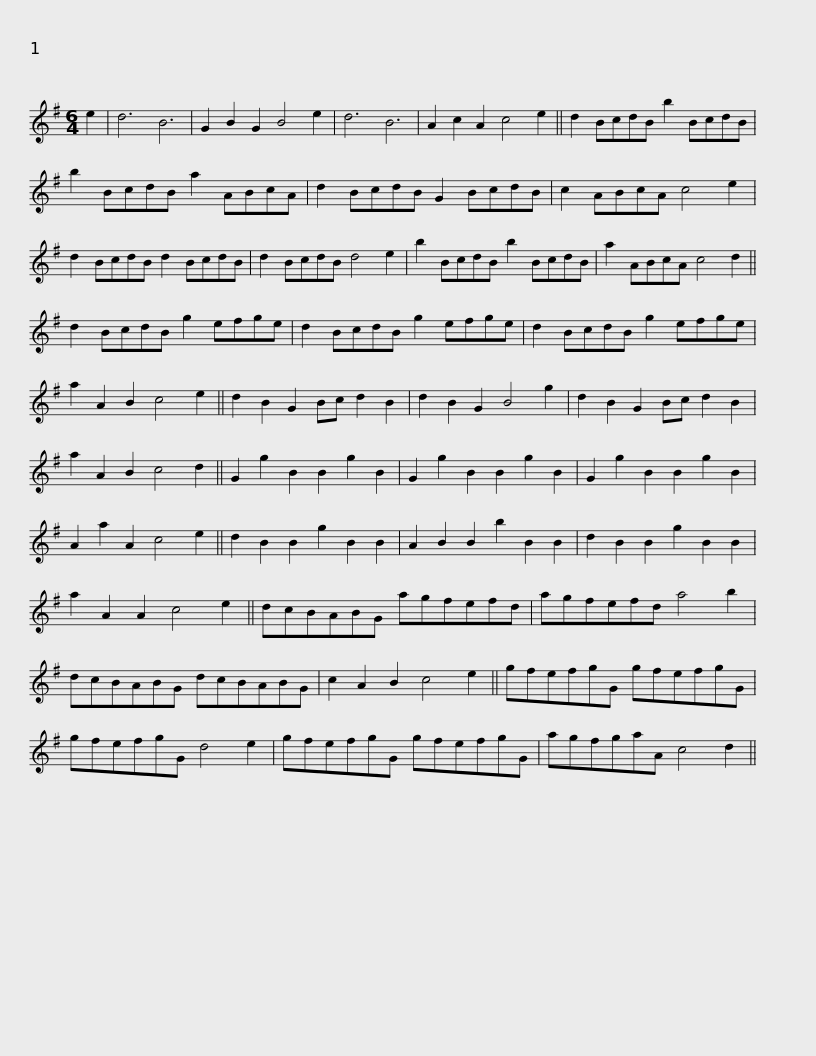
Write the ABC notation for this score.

X:1
L:1/8
M:6/4
I:linebreak $
K:G
V:1 treble
V:1
 e2 | d6 B6 | G2 B2 G2 B4 e2 | d6 B6 | A2 c2 A2 c4 e2 || %5
 d2 BcdB b2 BcdB | b2 BcdB a2 ABcA |$ d2 BcdB G2 BcdB | c2 ABcA c4 e2 | d2 BcdB d2 BcdB | %10
 d2 BcdB d4 e2 | b2 BcdB b2 BcdB |$ a2 ABcA c4 d2 || d2 BcdB g2 efge | d2 BcdB g2 efge | %15
 d2 BcdB g2 efge | a2 A2 B2 c4 e2 ||$ d2 B2 G2 Bc d2 B2 | d2 B2 G2 B4 g2 | d2 B2 G2 Bc d2 B2 | %20
 a2 A2 B2 c4 d2 || G2 g2 B2 B2 g2 B2 | G2 g2 B2 B2 g2 B2 |$ G2 g2 B2 B2 g2 B2 | A2 a2 A2 c4 e2 || %25
 d2 B2 B2 g2 B2 B2 | A2 B2 B2 b2 B2 B2 | d2 B2 B2 g2 B2 B2 | a2 A2 A2 c4 e2 ||$ dcBABG agfefd | %30
 agfefd a4 b2 | dcBABG dcBABG | c2 A2 B2 c4 e2 ||$ gfefgG gfefgG | gfefgG d4 e2 | %35
 gfefgG gfefgG | agfgaA c4 d2 || %37
